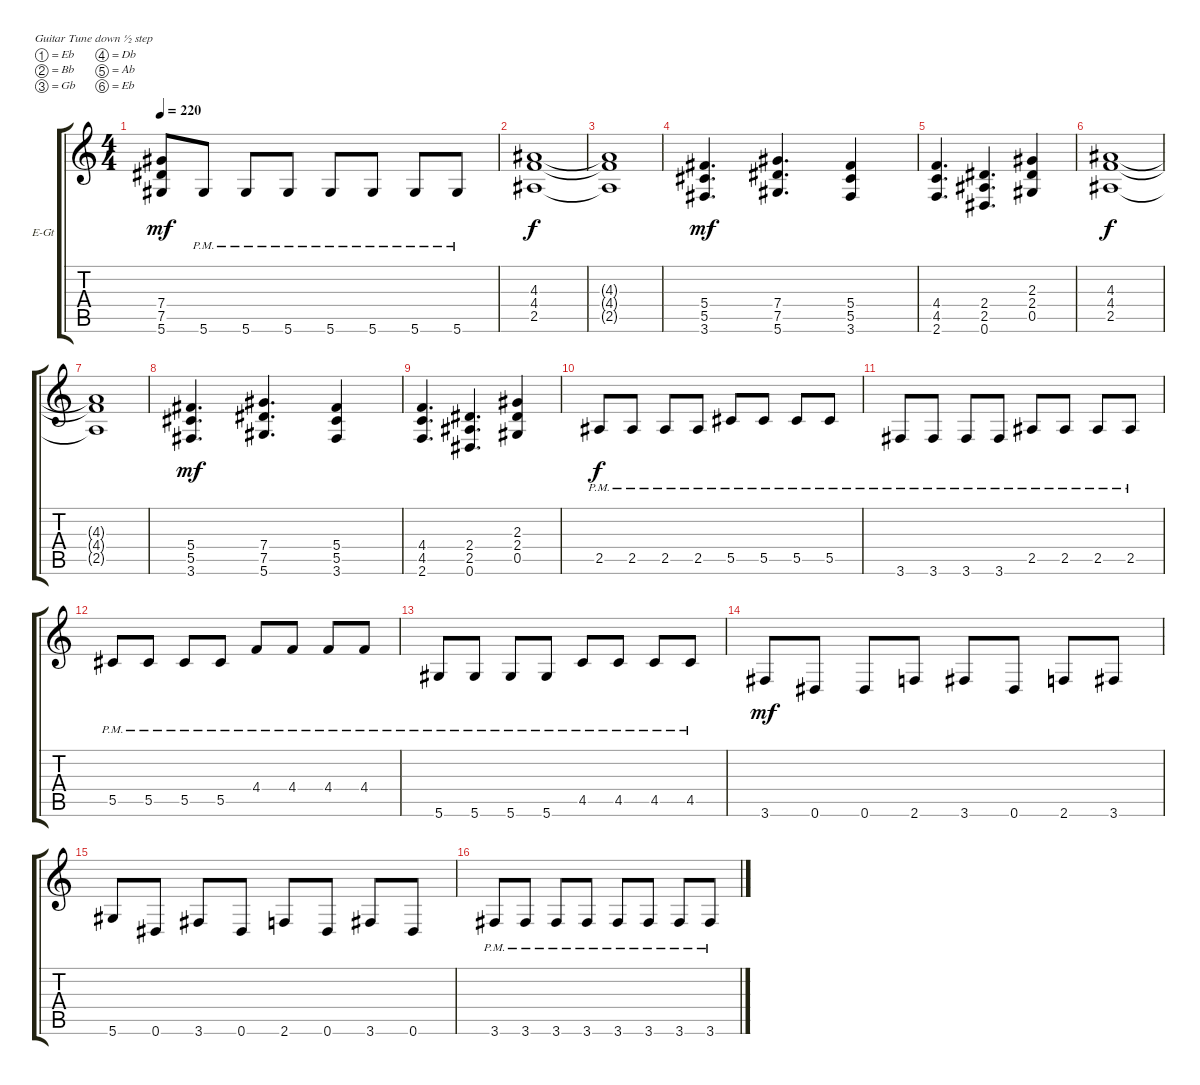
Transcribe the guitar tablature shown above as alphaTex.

\defaultSystemsLayout 4
\bracketExtendMode groupsimilarinstruments
\firstSystemTrackNameOrientation horizontal
\otherSystemsTrackNameOrientation horizontal
\track ("Илья Мамонтов" "E-Gt") {instrument electricguitarclean}
\staff {score tabs}
\tuning (Eb4 Bb3 Gb3 Db3 Ab2 Eb2)
\ts (4 4)
\tempo 220
\clef g2
\scale
0.333333
\ks c
(5.6 7.5 7.4).8{dy mf} 5.6{pm}.8 5.6{pm}.8 5.6{pm}.8 5.6{pm}.8 5.6{pm}.8 5.6{pm}.8 5.6{pm}.8 |
\scale
0.333333 (2.5 4.4 4.3).1{dy f} |
\scale
0.333333 (2.5{t} 4.4{t} 4.3{t}).1 |
\scale
0.333333 (3.6 5.5 5.4).4{d dy mf} (5.6 7.5 7.4).4{d} (3.6 5.5 5.4).4 |
\scale
0.333333 (2.6 4.5 4.4).4{d} (0.6 2.5 2.4).4{d} (0.5 2.4 2.3).4 |
\scale
0.333333 (2.5 4.4 4.3).1{dy f} |
\scale
0.333333 (2.5{t} 4.4{t} 4.3{t}).1 |
\scale
0.333333 (3.6 5.5 5.4).4{d dy mf} (5.6 7.5 7.4).4{d} (3.6 5.5 5.4).4 |
\scale
0.333333 (2.6 4.5 4.4).4{d} (0.6 2.5 2.4).4{d} (0.5 2.4 2.3).4 |
\scale
0.333333 2.5{pm}.8{dy f} 2.5{pm}.8 2.5{pm}.8 2.5{pm}.8 5.5{pm}.8 5.5{pm}.8 5.5{pm}.8 5.5{pm}.8 |
\scale
0.333333 3.6{pm}.8 3.6{pm}.8 3.6{pm}.8 3.6{pm}.8 2.5{pm}.8 2.5{pm}.8 2.5{pm}.8 2.5{pm}.8 |
\scale
0.333333 5.5{pm}.8 5.5{pm}.8 5.5{pm}.8 5.5{pm}.8 4.4{pm}.8 4.4{pm}.8 4.4{pm}.8 4.4{pm}.8 |
\scale
0.333333 5.6{pm}.8 5.6{pm}.8 5.6{pm}.8 5.6{pm}.8 4.5{pm}.8 4.5{pm}.8 4.5{pm}.8 4.5{pm}.8 |
\scale
0.333333 3.6.8{dy mf} 0.6.8 0.6.8 2.6.8 3.6.8 0.6.8 2.6.8 3.6.8 |
\scale
0.333333 5.6.8 0.6.8 3.6.8 0.6.8 2.6.8 0.6.8 3.6.8 0.6.8 |
\scale
0.333333 3.6{pm}.8 3.6{pm}.8 3.6{pm}.8 3.6{pm}.8 3.6{pm}.8 3.6{pm}.8 3.6{pm}.8 3.6{pm}.8
